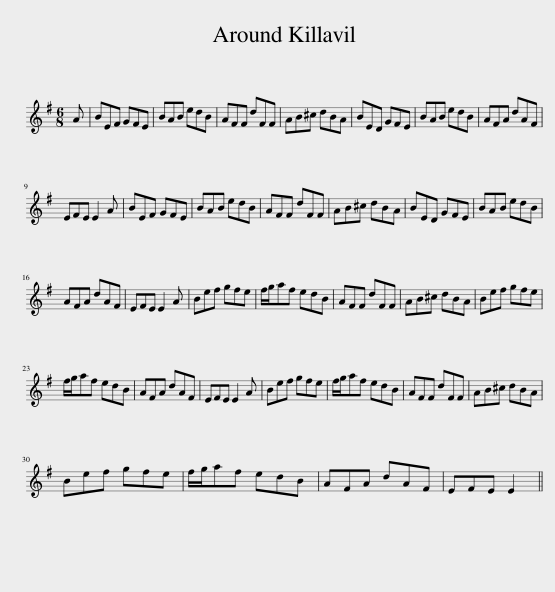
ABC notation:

X:1
L:1/8
M:6/8
I:linebreak $
K:Emin
V:1 treble
V:1
 A | BEF GFE | BAB edB | AFF dFF | AB^c dBA | %5
 BED GFE | BAB edB | AFA dAF |$ EFE E2 A | BEF GFE | %10
 BAB edB | AFF dFF | AB^c dBA | BED GFE | BAB edB |$ %15
 AFA dAF | EFE E2 A | Bef gfe | f/g/af edB | AFF dFF | %20
 AB^c dBA | Bef gfe |$ f/g/af edB | AFA dAF | EFE E2 A | %25
 Bef gfe | f/g/af edB | AFF dFF | AB^c dBA |$ Bef gfe | %30
 f/g/af edB | AFA dAF | EFE E2 || %33
